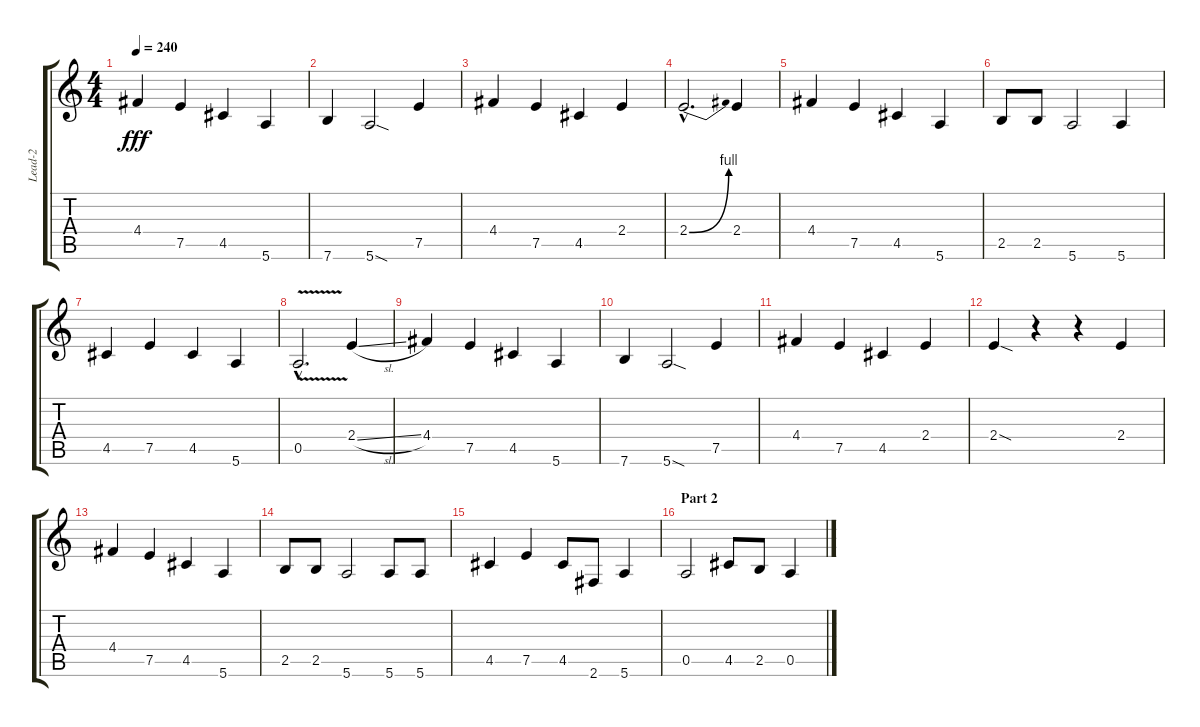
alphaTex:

\track ("Lead-2" "Lead-2") {instrument acousticguitarnylon}
\staff {score tabs}
\tuning (E4 B3 G3 D3 A2 E2) {hide}
\ts (4 4)
\tempo 240
\clef g2
\ks c
4.4.4{dy fff} 7.5.4 4.5.4 5.6.4 |
7.6.4 5.6{sod}.2 7.5.4 |
4.4.4 7.5.4 4.5.4 2.4.4 |
2.4{be (bend 0 0 60 4) hac}.2{d} 2.4.4 |
4.4.4 7.5.4 4.5.4 5.6.4 |
2.5.8 2.5.8 5.6.2 5.6.4 |
4.5.4 7.5.4 4.5.4 5.6.4 |
0.5{v hac}.2{d} 2.4{sl}.4 |
4.4.4 7.5.4 4.5.4 5.6.4 |
7.6.4 5.6{sod}.2 7.5.4 |
4.4.4 7.5.4 4.5.4 2.4.4 |
2.4{sod}.4 r.4 r.4 2.4.4 |
4.4.4 7.5.4 4.5.4 5.6.4 |
2.5.8 2.5.8 5.6.2 5.6.8 5.6.8 |
4.5.4 7.5.4 4.5.8 2.6.8 5.6.4 |
\section ("" "Part 2")
0.5.2 4.5.8 2.5.8 0.5.4
